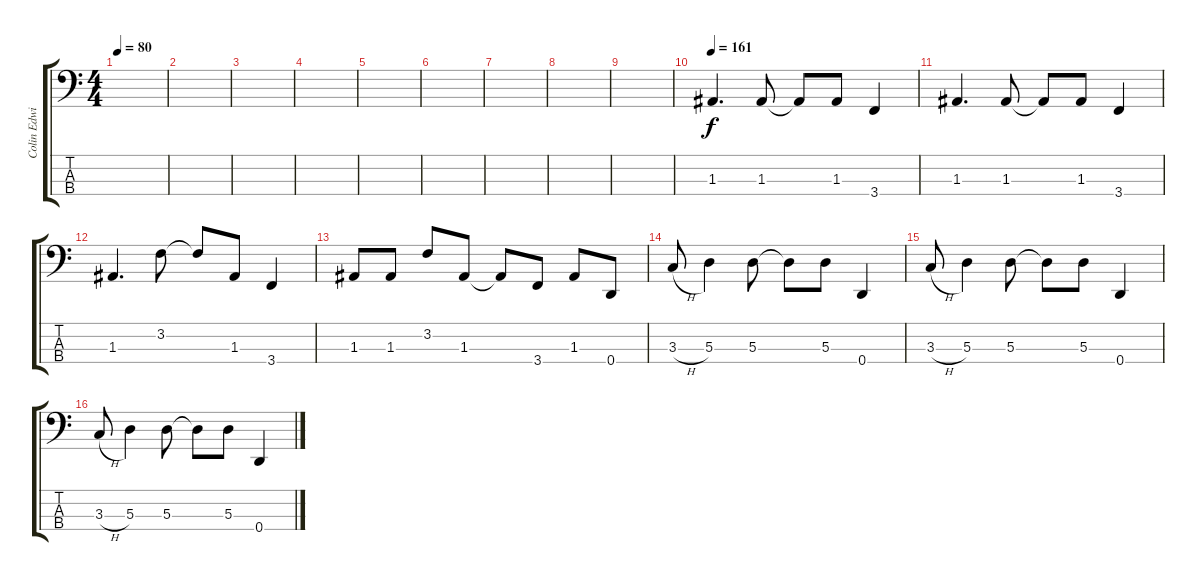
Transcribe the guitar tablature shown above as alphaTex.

\track ("Colin Edwin (Bass)" "Colin Edwi") {instrument electricbassfinger}
\staff {score tabs}
\tuning (G2 D2 A1 D1) {hide}
\ts (4 4)
\tempo 80
\clef f4
\ks c
|
|
|
|
|
|
|
|
|
\tempo 161
1.3.4{d dy f} 1.3.8 1.3{t}.8 1.3.8 3.4.4 |
1.3.4{d} 1.3.8 1.3{t}.8 1.3.8 3.4.4 |
1.3.4{d} 3.2.8 3.2{t}.8 1.3.8 3.4.4 |
1.3.8 1.3.8 3.2.8 1.3.8 1.3{t}.8 3.4.8 1.3.8 0.4.8 |
3.3{h}.8 5.3.4 5.3.8 5.3{t}.8 5.3.8 0.4.4 |
3.3{h}.8 5.3.4 5.3.8 5.3{t}.8 5.3.8 0.4.4 |
3.3{h}.8 5.3.4 5.3.8 5.3{t}.8 5.3.8 0.4.4
